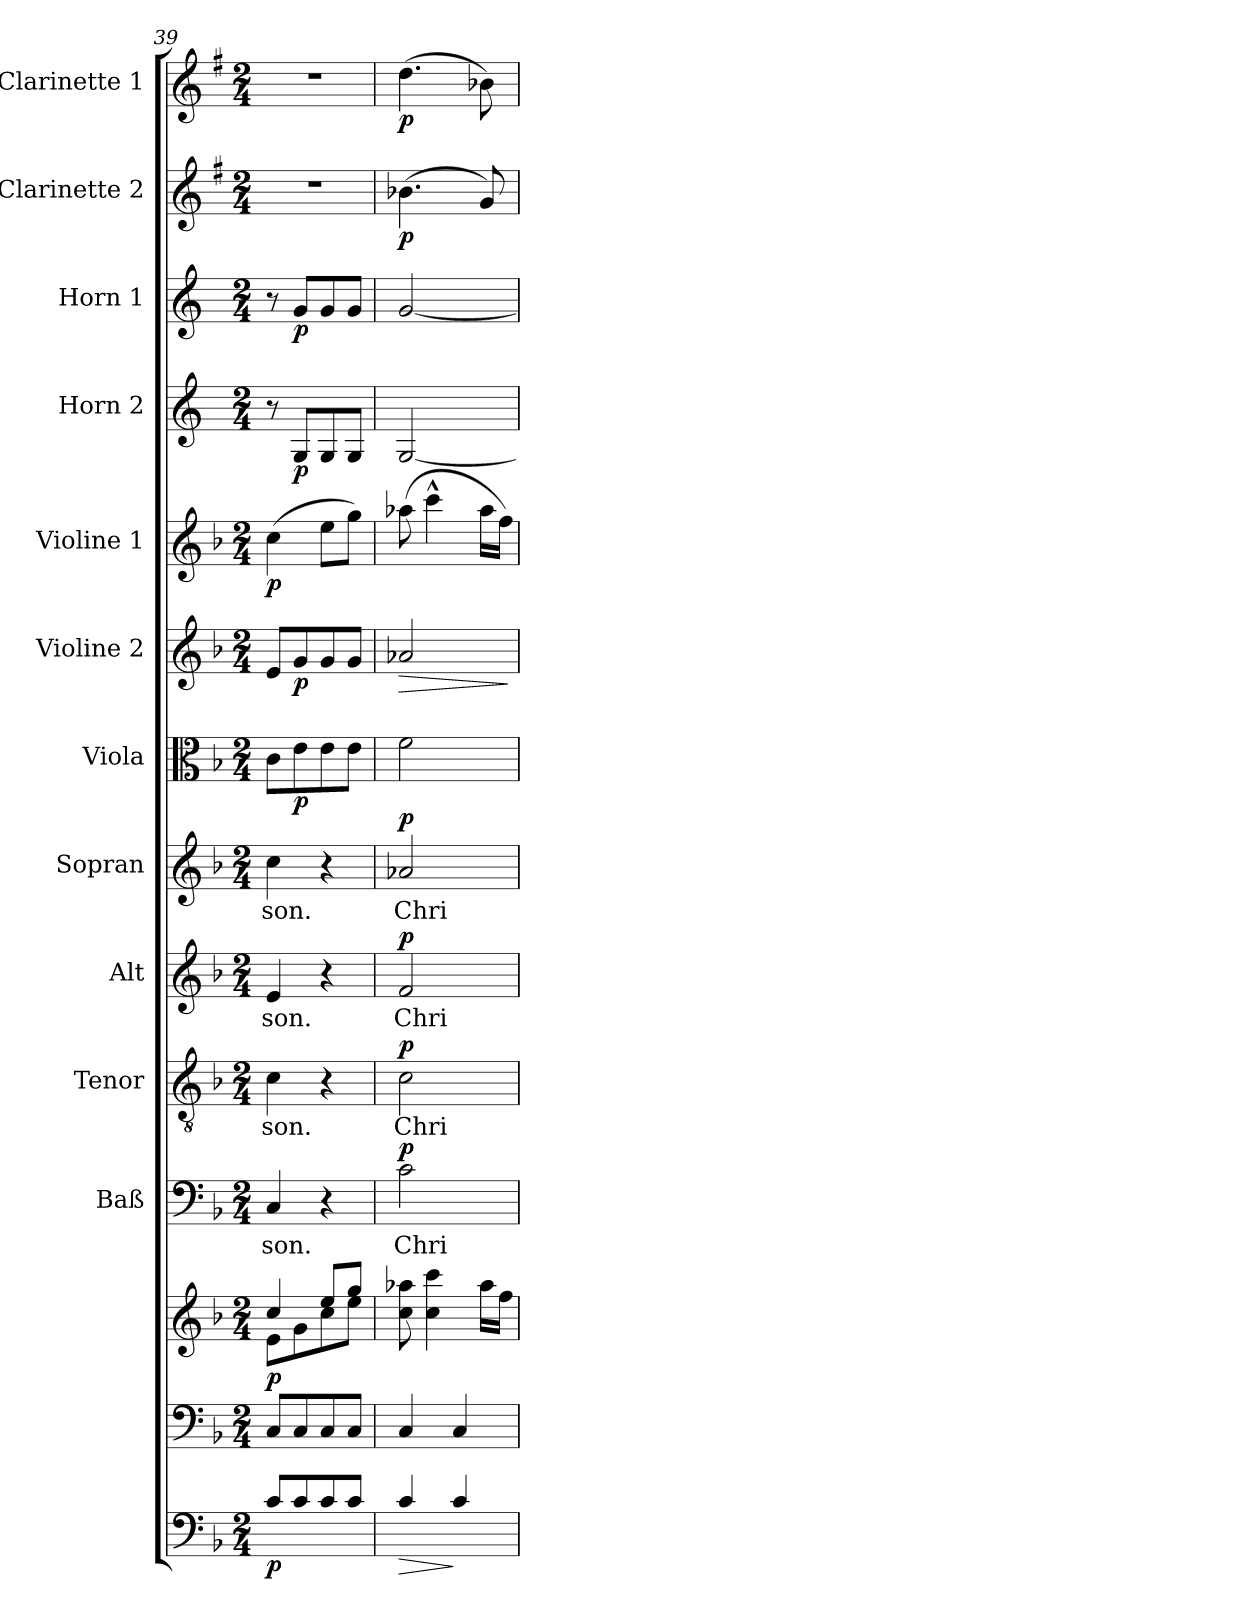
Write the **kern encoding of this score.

**kern	**dynam	**kern	**kern	**dynam	**kern	**text	**dynam	**kern	**text	**dynam	**kern	**text	**dynam	**kern	**text	**dynam	**kern	**dynam	**kern	**dynam	**kern	**dynam	**kern	**dynam	**kern	**dynam	**kern	**dynam	**kern	**dynam
*part13	*part13	*part12	*part12	*part12	*part11	*part11	*part11	*part10	*part10	*part10	*part9	*part9	*part9	*part8	*part8	*part8	*part7	*part7	*part6	*part6	*part5	*part5	*part4	*part4	*part3	*part3	*part2	*part2	*part1	*part1
*staff14	*staff14	*staff13	*staff12	*staff12/13	*staff11	*staff11	*staff11	*staff10	*staff10	*staff10	*staff9	*staff9	*staff9	*staff8	*staff8	*staff8	*staff7	*staff7	*staff6	*staff6	*staff5	*staff5	*staff4	*staff4	*staff3	*staff3	*staff2	*staff2	*staff1	*staff1
*	*	*	*	*	*I"Baß	*	*	*I"Tenor	*	*	*I"Alt	*	*	*I"Sopran	*	*	*I"Viola	*	*I"Violine 2	*	*I"Violine 1	*	*I"Horn 2	*	*I"Horn 1	*	*I"Clarinette 2	*	*I"Clarinette 1	*
*	*	*	*	*	*I'Baß	*	*	*I'Ten	*	*	*I'Alt	*	*	*I'Sop	*	*	*I'Vla.	*	*I'Vln. 2	*	*I'Vln. 1	*	*I'Hrn. 2	*	*I'Hrn. 1	*	*	*	*	*
*clefF4	*	*clefF4	*clefG2	*	*clefF4	*	*	*clefGv2	*	*	*clefG2	*	*	*clefG2	*	*	*clefC3	*	*clefG2	*	*clefG2	*	*clefG2	*	*clefG2	*	*clefG2	*	*clefG2	*
*ITrd7c12	*	*	*	*	*	*	*	*	*	*	*	*	*	*	*	*	*	*	*	*	*	*	*ITrd4c7	*	*ITrd4c7	*	*ITrd1c2	*	*ITrd1c2	*
*k[b-]	*	*k[b-]	*k[b-]	*	*k[b-]	*	*	*k[b-]	*	*	*k[b-]	*	*	*k[b-]	*	*	*k[b-]	*	*k[b-]	*	*k[b-]	*	*k[b-]	*	*k[b-]	*	*k[b-]	*	*k[b-]	*
*F:	*	*F:	*F:	*	*F:	*	*	*F:	*	*	*F:	*	*	*F:	*	*	*F:	*	*F:	*	*F:	*	*F:	*	*F:	*	*F:	*	*F:	*
*M2/4	*	*M2/4	*M2/4	*	*M2/4	*	*	*M2/4	*	*	*M2/4	*	*	*M2/4	*	*	*M2/4	*	*M2/4	*	*M2/4	*	*M2/4	*	*M2/4	*	*M2/4	*	*M2/4	*
=39	=39	=39	=39	=39	=39	=39	=39	=39	=39	=39	=39	=39	=39	=39	=39	=39	=39	=39	=39	=39	=39	=39	=39	=39	=39	=39	=39	=39	=39	=39
*	*	*	*^	*	*	*	*	*	*	*	*	*	*	*	*	*	*	*	*	*	*	*	*	*	*	*	*	*	*	*
!	!LO:DY:b	!	!	!	!LO:DY:a=2	!	!LO:LY:b	!	!	!LO:LY:b	!	!	!LO:LY:b	!	!	!LO:LY:b	!	!	!	!	!	!	!LO:DY:b	!	!	!	!	!	!	!	!
8C/L	p	8C/L	4cc/	8e\L	p	4C/	-son.	.	4c\	-son.	.	4e/	-son.	.	4cc\	-son.	.	8c\L	.	8e/L	.	(>4cc\	p	8r	.	8r	.	2r	.	2r	.
!	!	!	!	!	!	!	!	!	!	!	!	!	!	!	!	!	!	!	!LO:DY:b	!	!LO:DY:b	!	!	!	!LO:DY:b	!	!LO:DY:b	!	!	!	!
8C/	.	8C/	.	8g\	.	.	.	.	.	.	.	.	.	.	.	.	.	8e\	p	8g/	p	.	.	8C/L	p	8c/L	p	.	.	.	.
8C/	.	8C/	8ee/L	8cc\	.	4r	.	.	4r	.	.	4r	.	.	4r	.	.	8e\	.	8g/	.	8ee\L	.	8C/	.	8c/	.	.	.	.	.
8C/J	.	8C/J	8gg/J	8ee\J	.	.	.	.	.	.	.	.	.	.	.	.	.	8e\J	.	8g/J	.	8gg\J)	.	8C/J	.	8c/J	.	.	.	.	.
=40	=40	=40	=40	=40	=40	=40	=40	=40	=40	=40	=40	=40	=40	=40	=40	=40	=40	=40	=40	=40	=40	=40	=40	=40	=40	=40	=40	=40	=40	=40	=40
!	!LO:HP:b	!	!	!	!	!	!LO:LY:b	!LO:DY:a	!	!LO:LY:b	!LO:DY:a	!	!LO:LY:b	!LO:DY:a	!	!LO:LY:b	!LO:DY:a	!	!	!	!LO:HP:b	!	!	!	!	!	!	!	!LO:DY:b	!	!LO:DY:b
*	*	*	*v	*v	*	*	*	*	*	*	*	*	*	*	*	*	*	*	*	*	*	*	*	*	*	*	*	*	*	*	*
4C/	>	4C/	8cc\ 8aa-X\	.	2c\	Chri-	p	2c\	Chri-	p	2f/	Chri-	p	2a-X/	Chri-	p	2f\	.	2a-X/	>	(>8aa-X\	.	[2C/	.	[2c/	.	(>4.a-X\	p	(>4.cc\	p
.	.	.	4cc\ 4ccc\	.	.	.	.	.	.	.	.	.	.	.	.	.	.	.	.	.	4ccc^^>\	.	.	.	.	.	.	.	.	.
4C/	]	4C/	.	.	.	.	.	.	.	.	.	.	.	.	.	.	.	.	.	.	.	.	.	.	.	.	.	.	.	.
.	.	.	16aa-\LL	.	.	.	.	.	.	.	.	.	.	.	.	.	.	.	.	.	16aa-\LL	.	.	.	.	.	8f/)	.	8a-X\)	.
.	.	.	16ff\JJ	.	.	.	.	.	.	.	.	.	.	.	.	.	.	.	.	.	16ff\JJ)	.	.	.	.	.	.	.	.	.
.	.	.	.	.	.	.	.	.	.	.	.	.	.	.	.	.	.	.	.	]	.	.	.	.	.	.	.	.	.	.
=	=	=	=	=	=	=	=	=	=	=	=	=	=	=	=	=	=	=	=	=	=	=	=	=	=	=	=	=	=	=
*-	*-	*-	*-	*-	*-	*-	*-	*-	*-	*-	*-	*-	*-	*-	*-	*-	*-	*-	*-	*-	*-	*-	*-	*-	*-	*-	*-	*-	*-	*-
